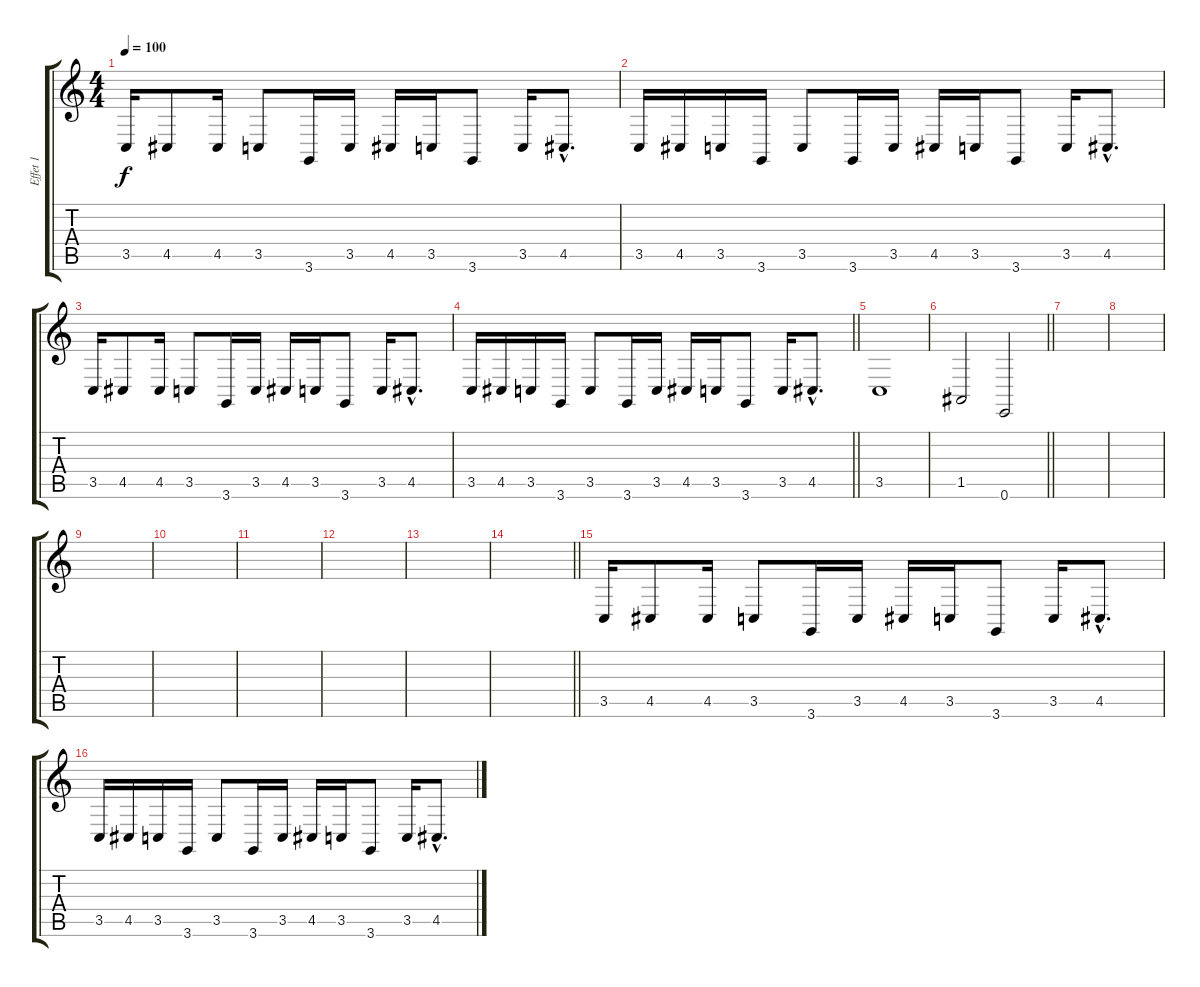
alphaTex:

\track ("Effet 1" "Effet 1") {instrument lead4chiff}
\staff {score tabs}
\tuning (E4 B3 G3 D3 A2 E2) {hide}
\ts (4 4)
\tempo 100
\clef g2
\ks c
3.5.16{dy f} 4.5.8 4.5.16 3.5.8 3.6.16 3.5.16 4.5.16 3.5.16 3.6.8 3.5.16 4.5{hac}.8{d} |
3.5.16 4.5.16 3.5.16 3.6.16 3.5.8 3.6.16 3.5.16 4.5.16 3.5.16 3.6.8 3.5.16 4.5{hac}.8{d} |
3.5.16 4.5.8 4.5.16 3.5.8 3.6.16 3.5.16 4.5.16 3.5.16 3.6.8 3.5.16 4.5{hac}.8{d} |
\barLineRight lightlight
3.5.16 4.5.16 3.5.16 3.6.16 3.5.8 3.6.16 3.5.16 4.5.16 3.5.16 3.6.8 3.5.16 4.5{hac}.8{d} |
3.5.1 |
\barLineRight lightlight
1.5.2 0.6.2 |
|
|
|
|
|
|
|
\barLineRight lightlight
|
3.5.16 4.5.8 4.5.16 3.5.8 3.6.16 3.5.16 4.5.16 3.5.16 3.6.8 3.5.16 4.5{hac}.8{d} |
3.5.16 4.5.16 3.5.16 3.6.16 3.5.8 3.6.16 3.5.16 4.5.16 3.5.16 3.6.8 3.5.16 4.5{hac}.8{d}
